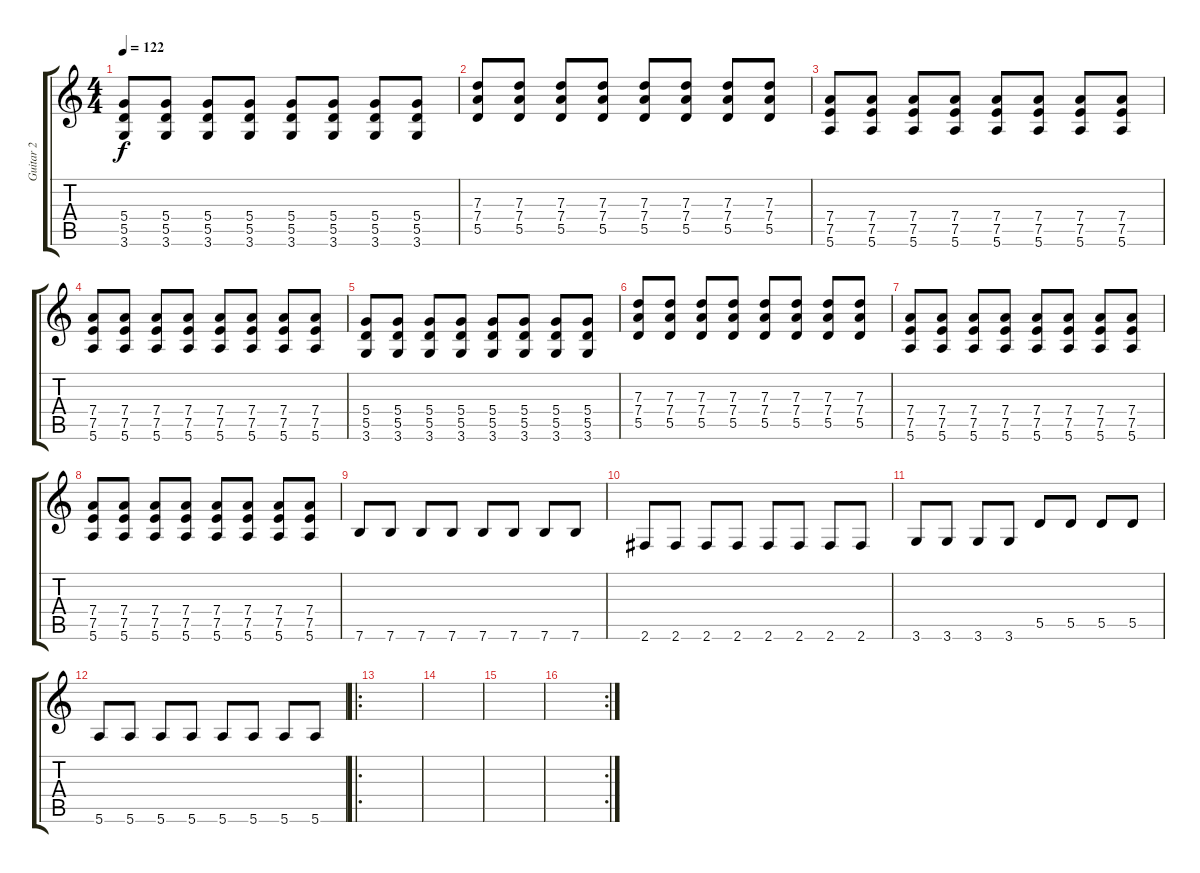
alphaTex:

\track ("Guitar 2" "Guitar 2") {instrument distortionguitar}
\staff {score tabs}
\tuning (E4 B3 G3 D3 A2 E2) {hide}
\ts (4 4)
\tempo 122
\clef g2
\ks c
(5.4 5.5 3.6).8{dy f} (5.4 5.5 3.6).8 (5.4 5.5 3.6).8 (5.4 5.5 3.6).8 (5.4 5.5 3.6).8 (5.4 5.5 3.6).8 (5.4 5.5 3.6).8 (5.4 5.5 3.6).8 |
(7.3 7.4 5.5).8 (7.3 7.4 5.5).8 (7.3 7.4 5.5).8 (7.3 7.4 5.5).8 (7.3 7.4 5.5).8 (7.3 7.4 5.5).8 (7.3 7.4 5.5).8 (7.3 7.4 5.5).8 |
(7.4 7.5 5.6).8 (7.4 7.5 5.6).8 (7.4 7.5 5.6).8 (7.4 7.5 5.6).8 (7.4 7.5 5.6).8 (7.4 7.5 5.6).8 (7.4 7.5 5.6).8 (7.4 7.5 5.6).8 |
(7.4 7.5 5.6).8 (7.4 7.5 5.6).8 (7.4 7.5 5.6).8 (7.4 7.5 5.6).8 (7.4 7.5 5.6).8 (7.4 7.5 5.6).8 (7.4 7.5 5.6).8 (7.4 7.5 5.6).8 |
(5.4 5.5 3.6).8 (5.4 5.5 3.6).8 (5.4 5.5 3.6).8 (5.4 5.5 3.6).8 (5.4 5.5 3.6).8 (5.4 5.5 3.6).8 (5.4 5.5 3.6).8 (5.4 5.5 3.6).8 |
(7.3 7.4 5.5).8 (7.3 7.4 5.5).8 (7.3 7.4 5.5).8 (7.3 7.4 5.5).8 (7.3 7.4 5.5).8 (7.3 7.4 5.5).8 (7.3 7.4 5.5).8 (7.3 7.4 5.5).8 |
(7.4 7.5 5.6).8 (7.4 7.5 5.6).8 (7.4 7.5 5.6).8 (7.4 7.5 5.6).8 (7.4 7.5 5.6).8 (7.4 7.5 5.6).8 (7.4 7.5 5.6).8 (7.4 7.5 5.6).8 |
(7.4 7.5 5.6).8 (7.4 7.5 5.6).8 (7.4 7.5 5.6).8 (7.4 7.5 5.6).8 (7.4 7.5 5.6).8 (7.4 7.5 5.6).8 (7.4 7.5 5.6).8 (7.4 7.5 5.6).8 |
7.6.8 7.6.8 7.6.8 7.6.8 7.6.8 7.6.8 7.6.8 7.6.8 |
2.6.8 2.6.8 2.6.8 2.6.8 2.6.8 2.6.8 2.6.8 2.6.8 |
3.6.8 3.6.8 3.6.8 3.6.8 5.5.8 5.5.8 5.5.8 5.5.8 |
5.6.8 5.6.8 5.6.8 5.6.8 5.6.8 5.6.8 5.6.8 5.6.8 |
\ro
|
|
|
\rc 2
